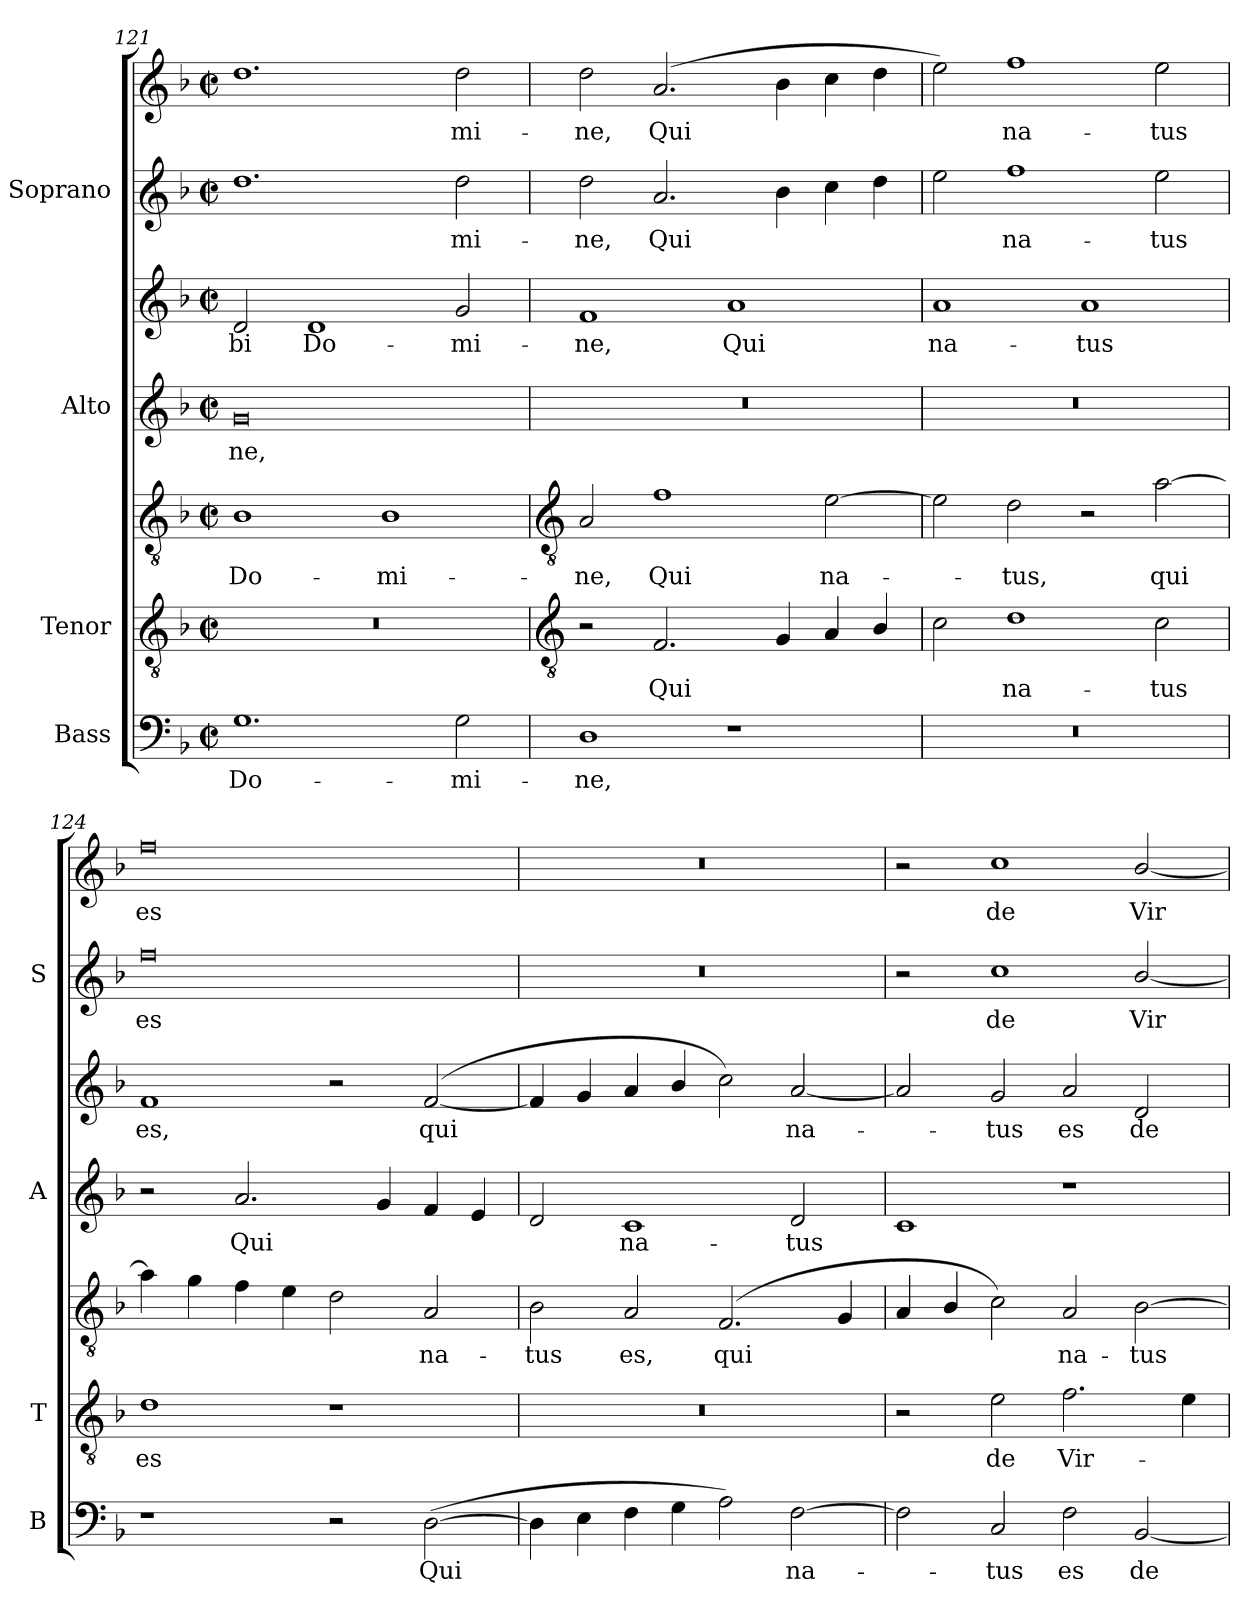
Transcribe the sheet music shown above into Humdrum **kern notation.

**kern	**text	**kern	**text	**kern	**text	**kern	**text	**kern	**text	**kern	**text	**kern	**text
*part4	*part4	*part3	*part3	*part3	*part3	*part2	*part2	*part2	*part2	*part1	*part1	*part1	*part1
*staff7	*staff7	*staff6	*staff6	*staff5	*staff5	*staff4	*staff4	*staff3	*staff3	*staff2	*staff2	*staff1	*staff1
*I"Bass	*	*I"Tenor	*	*	*	*I"Alto	*	*	*	*I"Soprano	*	*	*
*I'B	*	*I'T	*	*	*	*I'A	*	*	*	*I'S	*	*	*
*clefF4	*	*clefGv2	*	*clefGv2	*	*clefG2	*	*clefG2	*	*clefG2	*	*clefG2	*
*k[b-]	*	*k[b-]	*	*k[b-]	*	*k[b-]	*	*k[b-]	*	*k[b-]	*	*k[b-]	*
*F:	*	*F:	*	*F:	*	*F:	*	*F:	*	*F:	*	*F:	*
*M4/2	*	*M4/2	*	*M4/2	*	*M4/2	*	*M4/2	*	*M4/2	*	*M4/2	*
*met(c|)	*	*met(c|)	*	*met(c|)	*	*met(c|)	*	*met(c|)	*	*met(c|)	*	*met(c|)	*
=121	=121	=121	=121	=121	=121	=121	=121	=121	=121	=121	=121	=121	=121
!	!LO:LY:b	!	!	!	!LO:LY:b	!	!LO:LY:b	!	!LO:LY:b	!	!	!	!
1.G	Do-	0r	.	1B-	Do-	0g	-ne,	2d	-bi	1.dd	.	1.dd	.
!	!	!	!	!	!	!	!	!	!LO:LY:b	!	!	!	!
.	.	.	.	.	.	.	.	1d	Do-	.	.	.	.
!	!	!	!	!	!LO:LY:b	!	!	!	!	!	!	!	!
.	.	.	.	1B-	-mi-	.	.	.	.	.	.	.	.
!	!LO:LY:b	!	!	!	!	!	!	!	!LO:LY:b	!	!LO:LY:b	!	!LO:LY:b
2G	-mi-	.	.	.	.	.	.	2g	-mi-	2dd	mi-	2dd	mi-
!!LO:LB:g=z
=122	=122	=122	=122	=122	=122	=122	=122	=122	=122	=122	=122	=122	=122
*	*	*clefGv2	*	*clefGv2	*	*	*	*	*	*	*	*	*
!	!LO:LY:b	!	!	!	!LO:LY:b	!	!	!	!LO:LY:b	!	!LO:LY:b	!	!LO:LY:b
1D	-ne,	2r	.	2A	-ne,	0r	.	1f	ne,	2dd	-ne,	2dd	-ne,
!	!	!	!LO:LY:b	!	!LO:LY:b	!	!	!	!	!	!LO:LY:b	!	!LO:LY:b
.	.	2.F	Qui	1f	Qui	.	.	.	.	2.a	Qui	(>2.a	Qui
!	!	!	!	!	!	!	!	!	!LO:LY:b	!	!	!	!
1r	.	.	.	.	.	.	.	1a	Qui	.	.	.	.
.	.	4G	.	.	.	.	.	.	.	4b-	.	4b-	.
!	!	!	!	!	!LO:LY:b	!	!	!	!	!	!	!	!
.	.	4A	.	[2e	na-	.	.	.	.	4cc	.	4cc	.
.	.	4B-/	.	.	.	.	.	.	.	4dd	.	4dd	.
=123	=123	=123	=123	=123	=123	=123	=123	=123	=123	=123	=123	=123	=123
!	!	!	!	!	!	!	!	!	!LO:LY:b	!	!	!	!
0r	.	2c	.	2e]	.	0r	.	1a	na-	2ee	.	2ee)	.
!	!	!	!LO:LY:b	!	!LO:LY:b	!	!	!	!	!	!LO:LY:b	!	!LO:LY:b
.	.	1d	na-	2d	tus,	.	.	.	.	1ff	na-	1ff	na-
!	!	!	!	!	!	!	!	!	!LO:LY:b	!	!	!	!
.	.	.	.	2r	.	.	.	1a	-tus	.	.	.	.
!	!	!	!LO:LY:b	!	!LO:LY:b	!	!	!	!	!	!LO:LY:b	!	!LO:LY:b
.	.	2c	-tus	[2a	qui	.	.	.	.	2ee	-tus	2ee	-tus
=124	=124	=124	=124	=124	=124	=124	=124	=124	=124	=124	=124	=124	=124
!	!	!	!LO:LY:b	!	!	!	!	!	!LO:LY:b	!	!LO:LY:b	!	!LO:LY:b
1r	.	1d	-es	4a]	.	2r	.	1f	es,	0ff	es	0ff	es
.	.	.	.	4g	.	.	.	.	.	.	.	.	.
!	!	!	!	!	!	!	!LO:LY:b	!	!	!	!	!	!
.	.	.	.	4f	.	2.a	Qui	.	.	.	.	.	.
.	.	.	.	4e	.	.	.	.	.	.	.	.	.
2r	.	1r	.	2d	.	.	.	2r	.	.	.	.	.
.	.	.	.	.	.	4g	.	.	.	.	.	.	.
!	!LO:LY:b	!	!	!	!LO:LY:b	!	!	!	!LO:LY:b	!	!	!	!
(>[2D	Qui	.	.	2A	na-	4f	.	(<[2f	qui	.	.	.	.
.	.	.	.	.	.	4e	.	.	.	.	.	.	.
=125	=125	=125	=125	=125	=125	=125	=125	=125	=125	=125	=125	=125	=125
!	!	!	!	!	!LO:LY:b	!	!	!	!	!	!	!	!
4D]	.	0r	.	2B-	tus	2d	.	4f]	.	0r	.	0r	.
4E	.	.	.	.	.	.	.	4g	.	.	.	.	.
!	!	!	!	!	!LO:LY:b	!	!LO:LY:b	!	!	!	!	!	!
4F	.	.	.	2A	es,	1c	na-	4a	.	.	.	.	.
4G	.	.	.	.	.	.	.	4b-/	.	.	.	.	.
!	!	!	!	!	!LO:LY:b	!	!	!	!	!	!	!	!
2A)	.	.	.	(<2.F	qui	.	.	2cc)	.	.	.	.	.
!	!LO:LY:b	!	!	!	!	!	!LO:LY:b	!	!LO:LY:b	!	!	!	!
[2F	na-	.	.	.	.	2d	-tus	[2a	na-	.	.	.	.
.	.	.	.	4G	.	.	.	.	.	.	.	.	.
=126	=126	=126	=126	=126	=126	=126	=126	=126	=126	=126	=126	=126	=126
2F]	.	2r	.	4A	.	1c	.	2a]	.	2r	.	2r	.
.	.	.	.	4B-/	.	.	.	.	.	.	.	.	.
!	!LO:LY:b	!	!LO:LY:b	!	!	!	!	!	!LO:LY:b	!	!LO:LY:b	!	!LO:LY:b
2C	tus	2e	de	2c)	.	.	.	2g	tus	1cc	de	1cc	de
!	!LO:LY:b	!	!LO:LY:b	!	!LO:LY:b	!	!	!	!LO:LY:b	!	!	!	!
2F	es	2.f	Vir-	2A	na-	1r	.	2a	es	.	.	.	.
!	!LO:LY:b	!	!	!	!LO:LY:b	!	!	!	!LO:LY:b	!	!LO:LY:b	!	!LO:LY:b
[2BB-	de	.	.	[2B-	-tus	.	.	2d	de	[2b-/	Vir-	[2b-/	Vir-
.	.	4e	.	.	.	.	.	.	.	.	.	.	.
=	=	=	=	=	=	=	=	=	=	=	=	=	=
*-	*-	*-	*-	*-	*-	*-	*-	*-	*-	*-	*-	*-	*-
